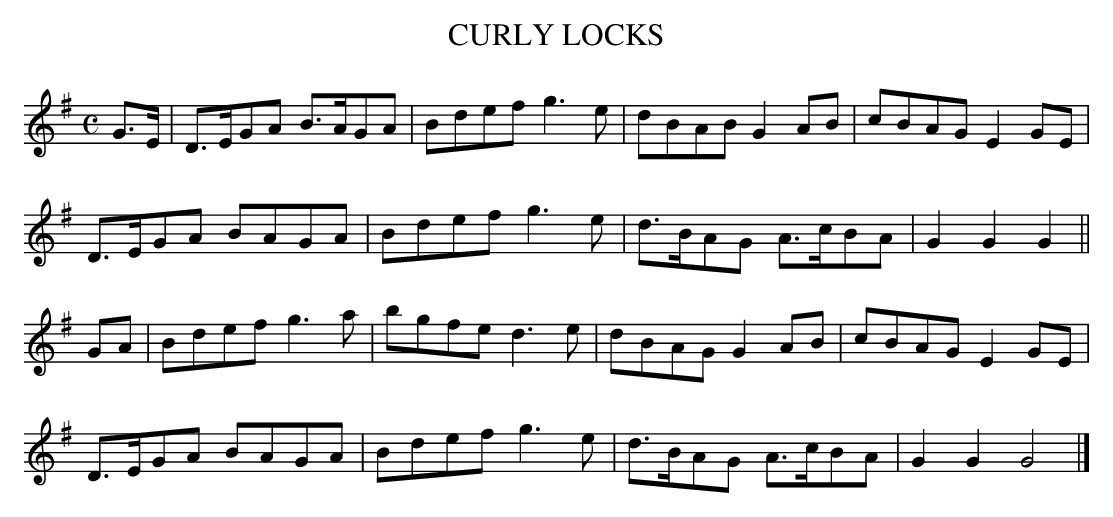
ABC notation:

X:1
T:CURLY LOCKS
Y:"moderate"
M:C
L:1/8
K:G
G>E|D>EGA B>AGA|Bdef g3e|dBAB G2AB|cBAG E2GE|
D>EGA BAGA|Bdef g3e|d>BAG A>cBA|G2G2G2||
GA|Bdef g3a|bgfe d3e|dBAG G2AB|cBAG E2GE|
D>EGA BAGA|Bdef g3e|d>BAG A>cBA|G2G2G4|]
